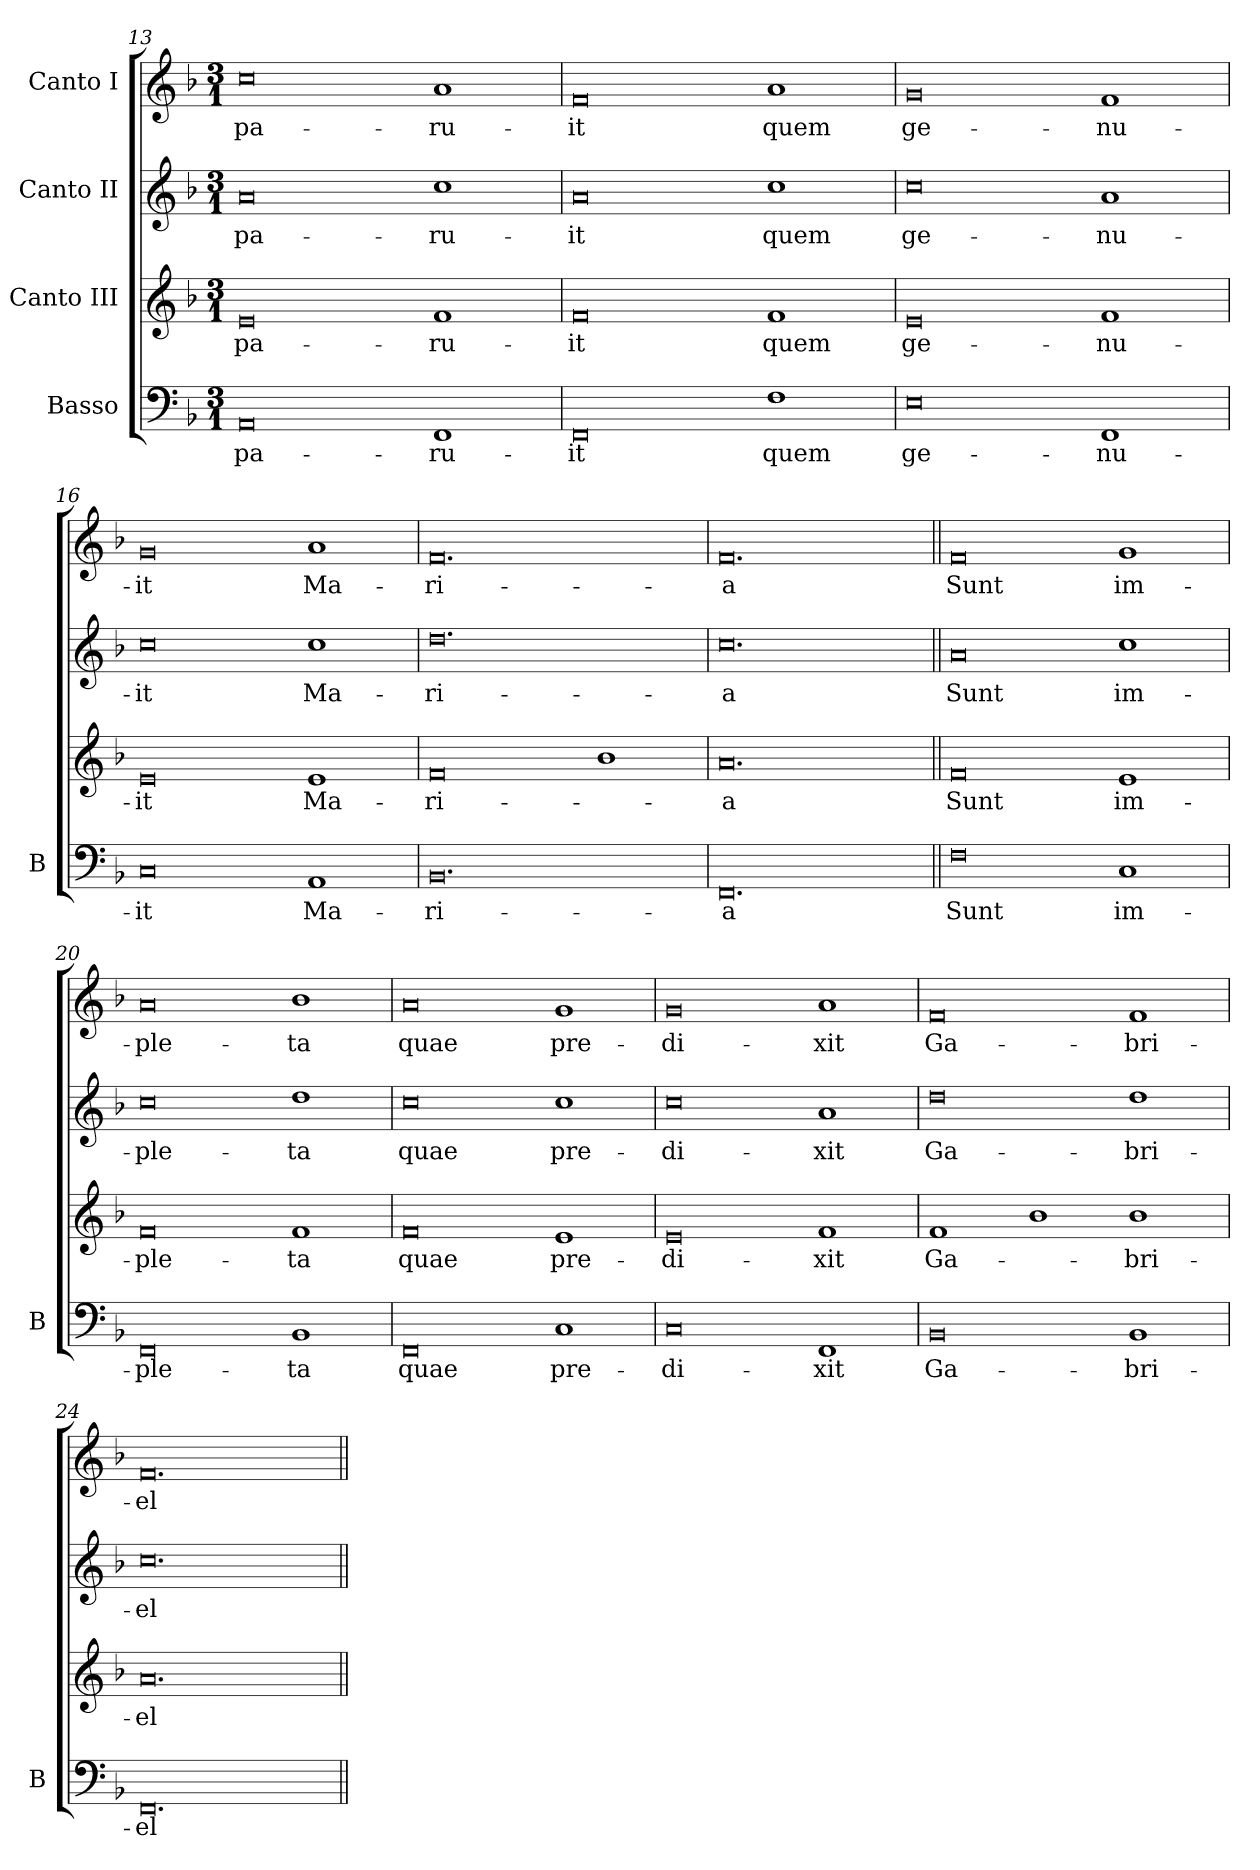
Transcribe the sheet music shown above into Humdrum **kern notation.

**kern	**text	**kern	**text	**kern	**text	**kern	**text
*part4	*part4	*part3	*part3	*part2	*part2	*part1	*part1
*staff4	*staff4	*staff3	*staff3	*staff2	*staff2	*staff1	*staff1
*I"Basso	*	*I"Canto III	*	*I"Canto II	*	*I"Canto I	*
*I'B	*	*	*	*	*	*	*
*clefF4	*	*clefG2	*	*clefG2	*	*clefG2	*
*k[b-]	*	*k[b-]	*	*k[b-]	*	*k[b-]	*
*M3/1	*	*M3/1	*	*M3/1	*	*M3/1	*
=13	=13	=13	=13	=13	=13	=13	=13
0AA	-pa-	0e	-pa-	0a	-pa-	0cc	-pa-
1FF	-ru-	1f	-ru-	1cc	-ru-	1a	-ru-
=14	=14	=14	=14	=14	=14	=14	=14
0FF	-it	0f	-it	0a	-it	0f	-it
1F	quem	1f	quem	1cc	quem	1a	quem
=15	=15	=15	=15	=15	=15	=15	=15
0E	ge-	0e	ge-	0cc	ge-	0g	ge-
1FF	-nu-	1f	-nu-	1a	-nu-	1f	-nu-
=16	=16	=16	=16	=16	=16	=16	=16
0C	-it	0e	-it	0cc	-it	0g	-it
1AA	Ma-	1e	Ma-	1cc	Ma-	1a	Ma-
=17	=17	=17	=17	=17	=17	=17	=17
0.BB-	-ri-	0f	-ri-	0.dd	-ri-	0.f	-ri-
.	.	1b-	.	.	.	.	.
=18	=18	=18	=18	=18	=18	=18	=18
0.FF	-a	0.a	-a	0.cc	-a	0.f	-a
=19||	=19||	=19||	=19||	=19||	=19||	=19||	=19||
0F	Sunt	0f	Sunt	0a	Sunt	0f	Sunt
1C	im-	1e	im-	1cc	im-	1g	im-
=20	=20	=20	=20	=20	=20	=20	=20
0FF	-ple-	0f	-ple-	0cc	-ple-	0a	-ple-
1BB-	-ta	1f	-ta	1dd	-ta	1b-	-ta
=21	=21	=21	=21	=21	=21	=21	=21
0FF	quae	0f	quae	0cc	quae	0a	quae
1C	pre-	1e	pre-	1cc	pre-	1g	pre-
=22	=22	=22	=22	=22	=22	=22	=22
0C	-di-	0e	-di-	0cc	-di-	0g	-di-
1FF	-xit	1f	-xit	1a	-xit	1a	-xit
=23	=23	=23	=23	=23	=23	=23	=23
0BB-	Ga-	1f	Ga-	0dd	Ga-	0f	Ga-
.	.	1b-	.	.	.	.	.
1BB-	-bri-	1b-	-bri-	1dd	-bri-	1f	-bri-
=24	=24	=24	=24	=24	=24	=24	=24
0.FF	-el	0.a	-el	0.cc	-el	0.f	-el
=||	=||	=||	=||	=||	=||	=||	=||
*-	*-	*-	*-	*-	*-	*-	*-
